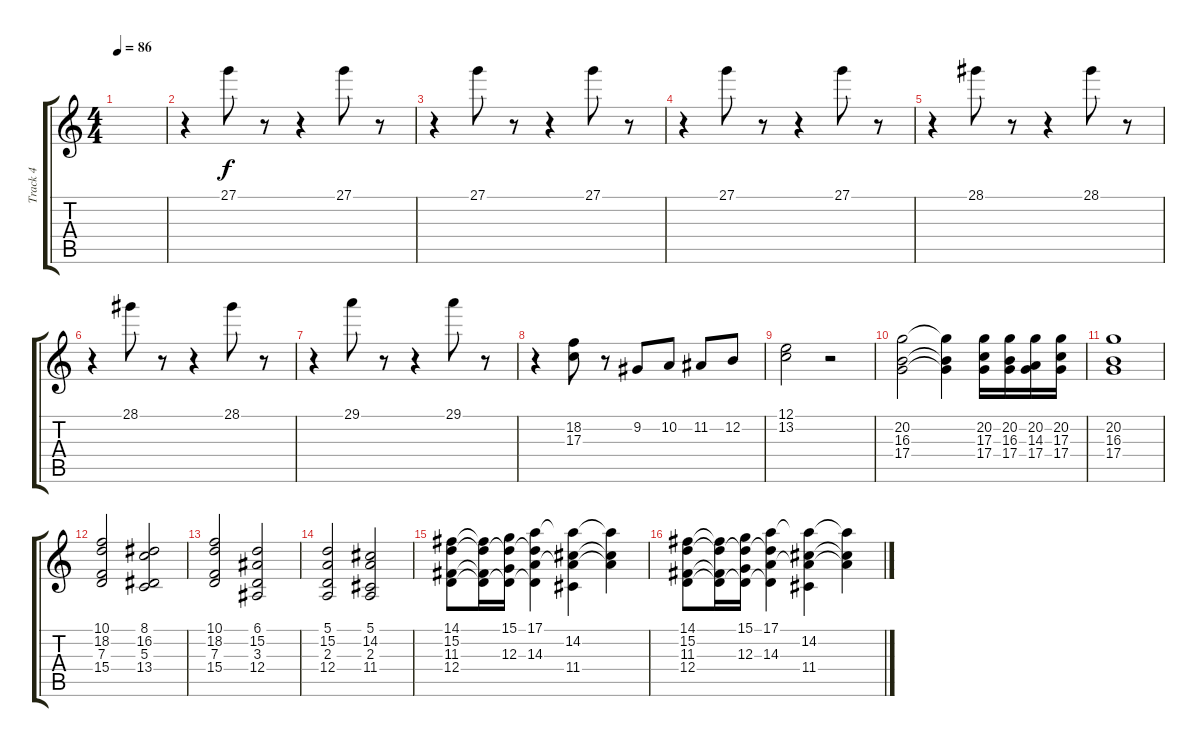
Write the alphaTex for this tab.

\track ("Track 4" "Track 4") {instrument stringensemble1}
\staff {score tabs}
\tuning (E4 B3 G3 D3 A2 E2) {hide}
\ts (4 4)
\tempo 86
\clef g2
\ks c
|
r.4 27.1.8 r.8 r.4 27.1.8 r.8 |
r.4 27.1.8 r.8 r.4 27.1.8 r.8 |
r.4 27.1.8 r.8 r.4 27.1.8 r.8 |
r.4 28.1.8 r.8 r.4 28.1.8 r.8 |
r.4 28.1.8 r.8 r.4 28.1.8 r.8 |
r.4 29.1.8 r.8 r.4 29.1.8 r.8 |
r.4 (18.2 17.3).8 r.8 9.2.8 10.2.8 11.2.8 12.2.8 |
(12.1 13.2).2 r.2 |
(20.2 16.3 17.4).2 (20.2{t} 16.3{t} 17.4{t}).4 (20.2 17.3 17.4).16 (20.2 16.3 17.4).16 (20.2 14.3 17.4).16 (20.2 17.3 17.4).16 |
(20.2 16.3 17.4).1 |
(10.1 18.2 7.3 15.4).2 (8.1 16.2 5.3 13.4).2 |
(10.1 18.2 7.3 15.4).2 (6.1 15.2 3.3 12.4).2 |
(5.1 15.2 2.3 12.4).2 (5.1 14.2 2.3 11.4).2 |
(14.1 15.2 11.3 12.4).8 (14.1{t} 15.2{t} 11.3{t} 12.4{t}).16 (15.1 15.2{t} 12.3 12.4{t}).16 (17.1 15.2{t} 14.3 12.4{t}).4 (17.1{t} 14.2 14.3{t} 11.4).4 (17.1{t} 14.2{t} 14.3{t}).4 |
(14.1 15.2 11.3 12.4).8 (14.1{t} 15.2{t} 11.3{t} 12.4{t}).16 (15.1 15.2{t} 12.3 12.4{t}).16 (17.1 15.2{t} 14.3 12.4{t}).4 (17.1{t} 14.2 14.3{t} 11.4).4 (17.1{t} 14.2{t} 14.3{t}).4
